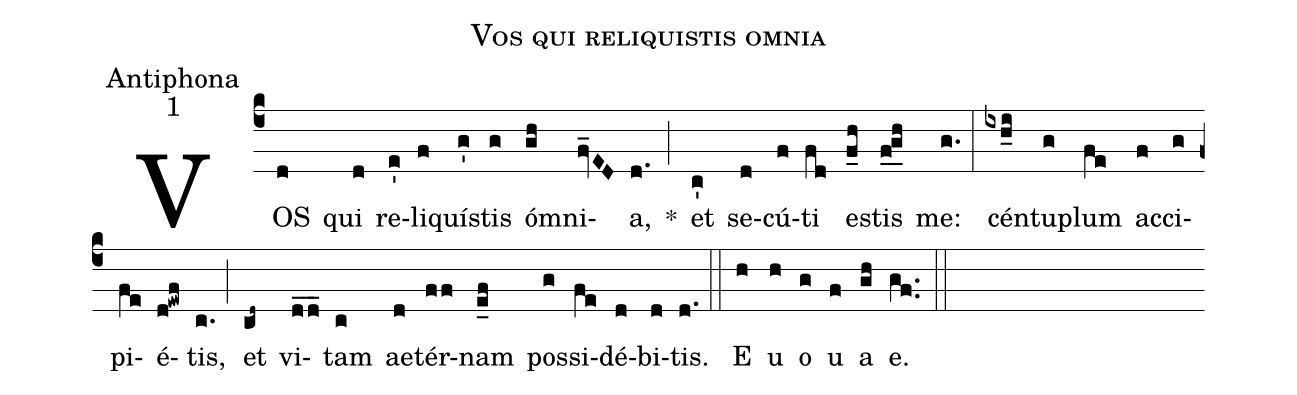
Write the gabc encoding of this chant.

name:Vos qui reliquistis omnia;
office-part:Antiphona;
mode:1;
%%
(c4) VOS(d) qui(d) re(e')li(f)quí(g')stis(g) ó(gh)mni(fv_ED)a,(d.) *(;) et(c') se(d)cú(f)ti(fd) e(f_h)stis(f_0!g_h) me:(g.) (:) cén(ixh_i)tu(g)plum(fe) ac(f)ci(g)pi(fe)é(d!ewf)tis,(c.) (;) et(cd~) vi(d_/d_)tam(c) ae(d)tér(ff)nam(e_f) pos(g)si(fe)dé(d)bi(d)tis.(d.) (::)

<eu>E(h) u(h) o(g) u(f) a(gh) e.</eu>(gf..) (::)
